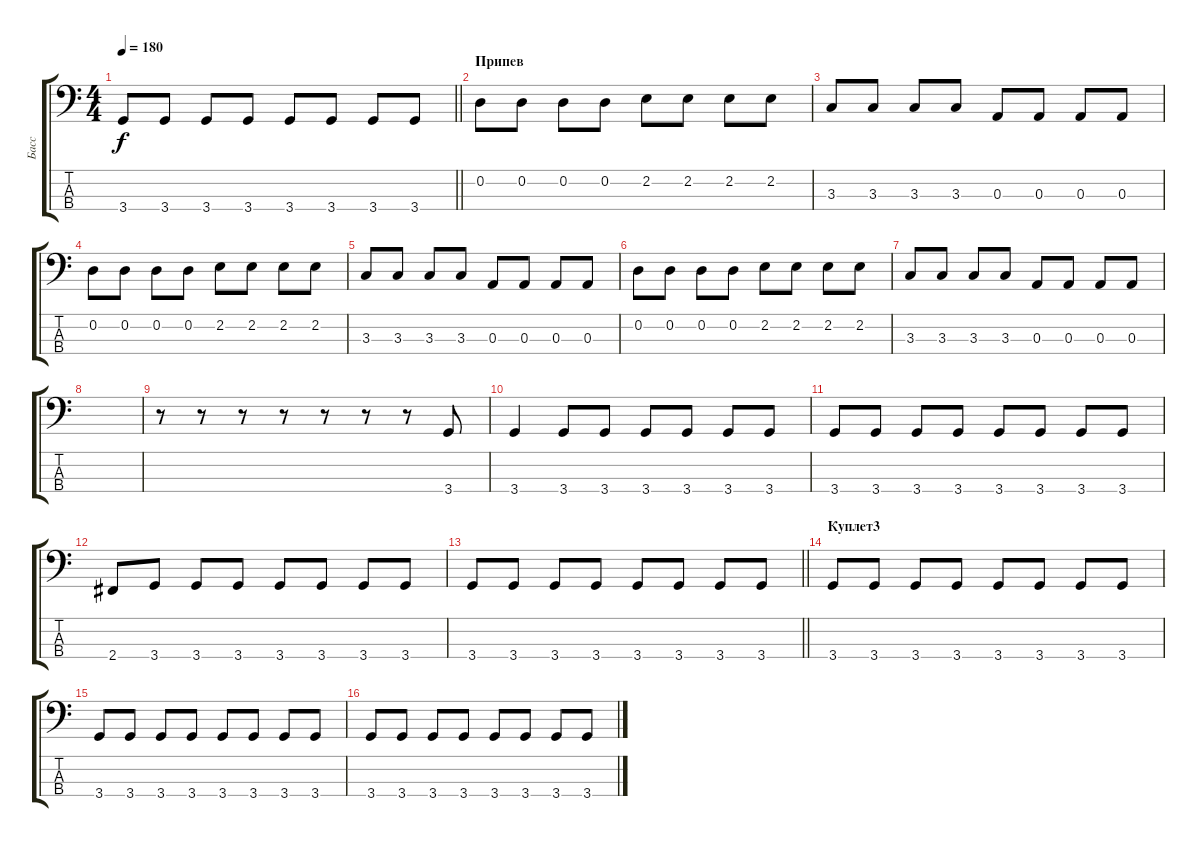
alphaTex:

\track ("Басс" "Басс") {instrument electricbassfinger}
\staff {score tabs}
\tuning (G2 D2 A1 E1) {hide}
\ts (4 4)
\tempo 180
\clef f4
\barLineRight lightlight
\ks c
3.4.8{dy f} 3.4.8 3.4.8 3.4.8 3.4.8 3.4.8 3.4.8 3.4.8 |
\section ("" "Припев")
0.2.8 0.2.8 0.2.8 0.2.8 2.2.8 2.2.8 2.2.8 2.2.8 |
3.3.8 3.3.8 3.3.8 3.3.8 0.3.8 0.3.8 0.3.8 0.3.8 |
0.2.8 0.2.8 0.2.8 0.2.8 2.2.8 2.2.8 2.2.8 2.2.8 |
3.3.8 3.3.8 3.3.8 3.3.8 0.3.8 0.3.8 0.3.8 0.3.8 |
0.2.8 0.2.8 0.2.8 0.2.8 2.2.8 2.2.8 2.2.8 2.2.8 |
3.3.8 3.3.8 3.3.8 3.3.8 0.3.8 0.3.8 0.3.8 0.3.8 |
|
r.8 r.8 r.8 r.8 r.8 r.8 r.8 3.4.8 |
3.4.4 3.4.8 3.4.8 3.4.8 3.4.8 3.4.8 3.4.8 |
3.4.8 3.4.8 3.4.8 3.4.8 3.4.8 3.4.8 3.4.8 3.4.8 |
2.4.8 3.4.8 3.4.8 3.4.8 3.4.8 3.4.8 3.4.8 3.4.8 |
\barLineRight lightlight
3.4.8 3.4.8 3.4.8 3.4.8 3.4.8 3.4.8 3.4.8 3.4.8 |
\section ("" "Куплет3")
3.4.8 3.4.8 3.4.8 3.4.8 3.4.8 3.4.8 3.4.8 3.4.8 |
3.4.8 3.4.8 3.4.8 3.4.8 3.4.8 3.4.8 3.4.8 3.4.8 |
3.4.8 3.4.8 3.4.8 3.4.8 3.4.8 3.4.8 3.4.8 3.4.8
